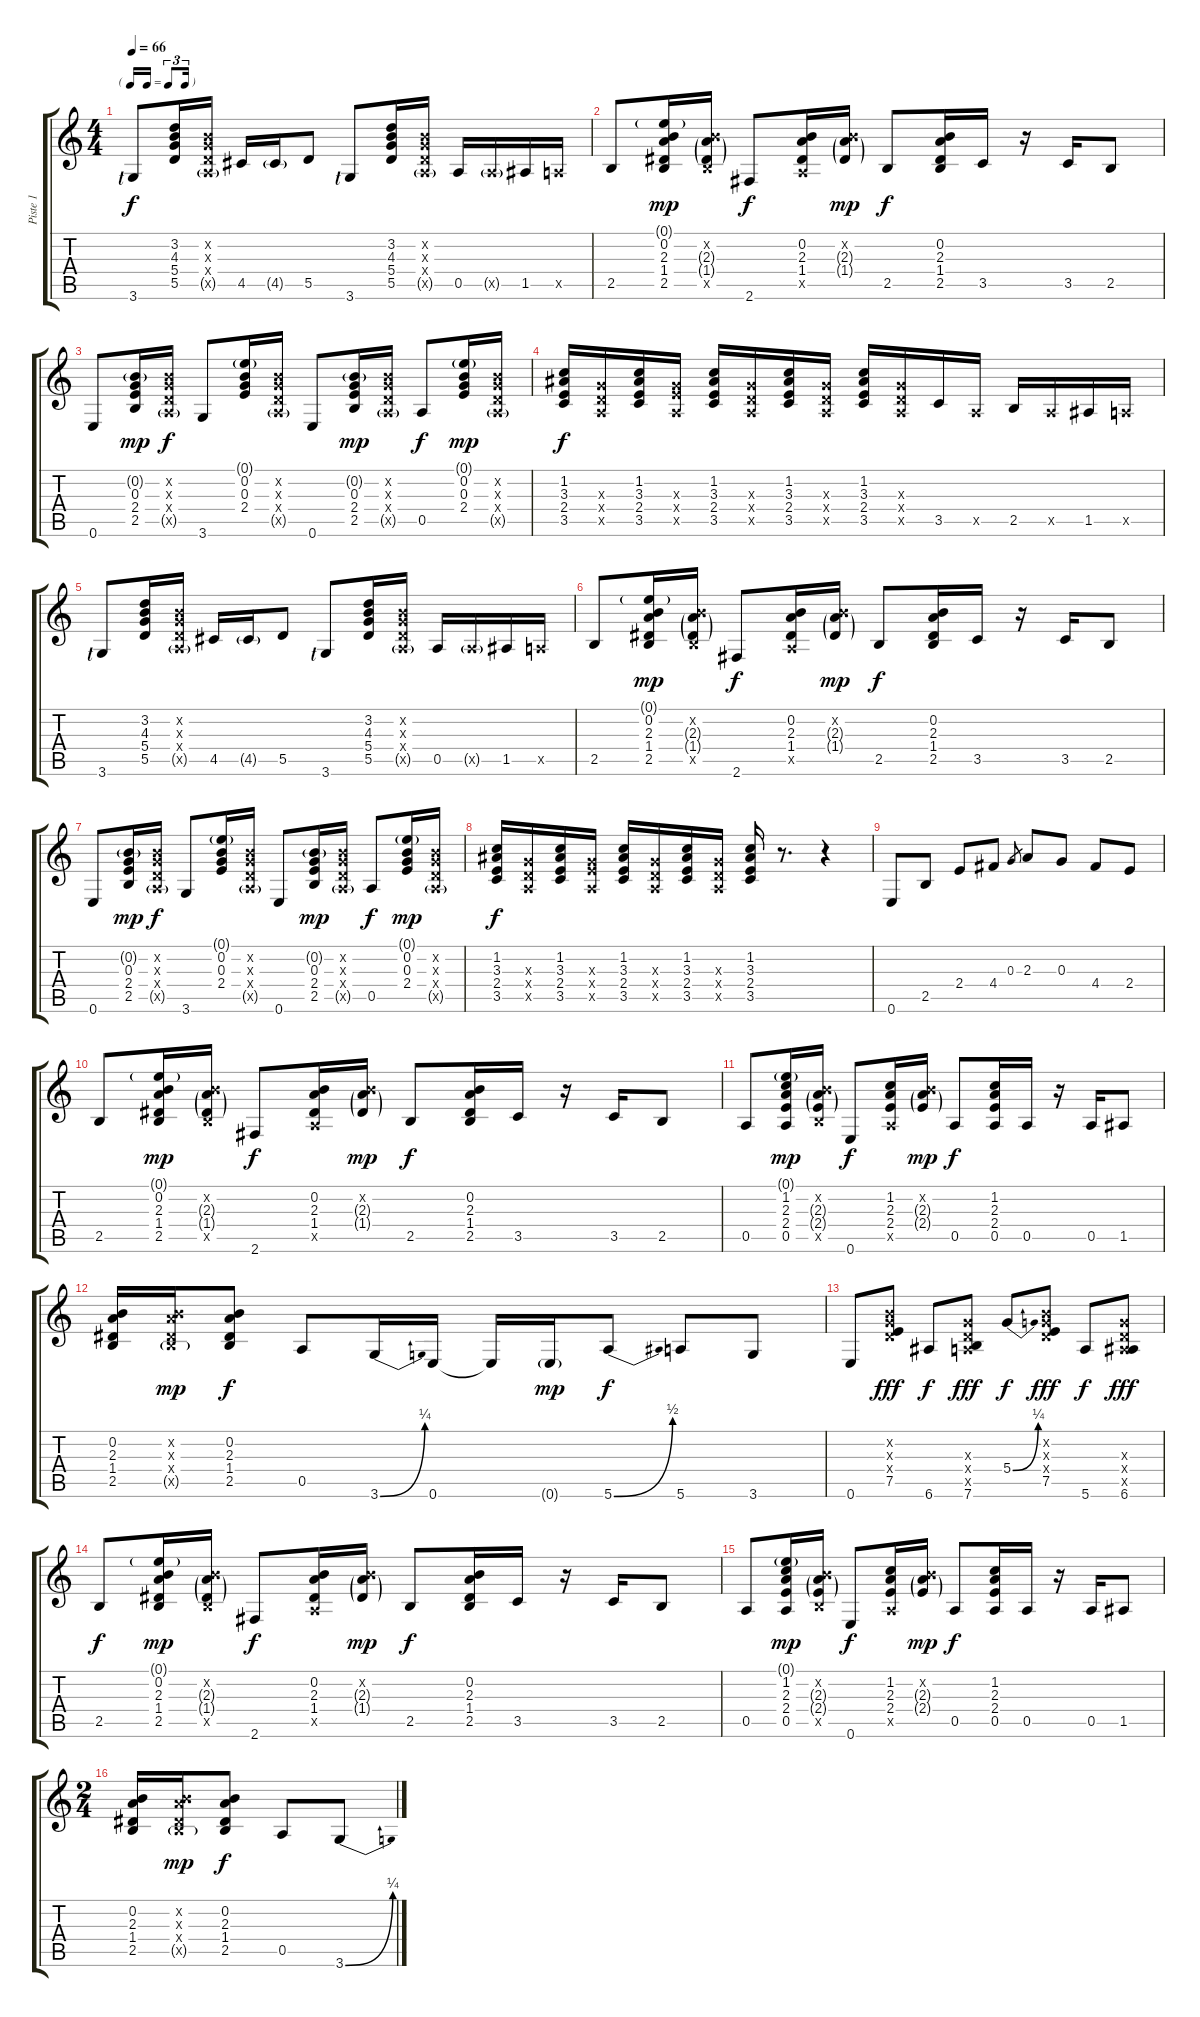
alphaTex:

\track ("Piste 1" "Piste 1") {instrument acousticguitarsteel}
\staff {score tabs}
\tuning (E4 B3 G3 D3 A2 E2) {hide}
\ts (4 4)
\tf triplet16th
\tempo 66
\clef g2
\ks c
3.6{lf 1}.8{dy f} (3.2 4.3 5.4 5.5).16 (0.2{x} 0.3{x} 0.4{x} 0.5{g x}).16 4.5.16 4.5{g}.16 5.5.8 3.6{lf 1}.8 (3.2 4.3 5.4 5.5).16 (0.2{x} 0.3{x} 0.4{x} 0.5{g x}).16 0.5.16 0.5{g x}.16 1.5.16 0.5{x}.16 |
2.5.8 (0.1{g} 0.2 2.3 1.4 2.5).16{dy mp} (0.2{x} 2.3{g} 1.4{g} 2.5{x}).16 2.6.8{dy f} (0.2 2.3 1.4 0.5{x}).16 (0.2{x} 2.3{g} 1.4{g}).16{dy mp} 2.5.8{dy f} (0.2 2.3 1.4 2.5).16 3.5.16 r.16 3.5.16 2.5.8 |
0.6.8 (0.2{g} 0.3 2.4 2.5).16{dy mp} (0.2{x} 0.3{x} 0.4{x} 0.5{g x}).16{dy f} 3.6.8 (0.1{g} 0.2 0.3 2.4).16 (0.2{x} 0.3{x} 0.4{x} 0.5{g x}).16 0.6.8 (0.2{g} 0.3 2.4 2.5).16{dy mp} (0.2{x} 0.3{x} 0.4{x} 0.5{g x}).16 0.5.8{dy f} (0.1{g} 0.2 0.3 2.4).16{dy mp} (0.2{x} 0.3{x} 0.4{x} 0.5{g x}).16 |
(1.2 3.3 2.4 3.5).16{dy f} (0.3{x} 0.4{x} 0.5{x}).16 (1.2 3.3 2.4 3.5).16 (0.3{x} 2.4{x} 0.5{x}).16 (1.2 3.3 2.4 3.5).16 (0.3{x} 0.4{x} 0.5{x}).16 (1.2 3.3 2.4 3.5).16 (0.3{x} 0.4{x} 0.5{x}).16 (1.2 3.3 2.4 3.5).16 (0.3{x} 0.4{x} 0.5{x}).16 3.5.16 0.5{x}.16 2.5.16 0.5{x}.16 1.5.16 0.5{x}.16 |
3.6{lf 1}.8 (3.2 4.3 5.4 5.5).16 (0.2{x} 0.3{x} 0.4{x} 0.5{g x}).16 4.5.16 4.5{g}.16 5.5.8 3.6{lf 1}.8 (3.2 4.3 5.4 5.5).16 (0.2{x} 0.3{x} 0.4{x} 0.5{g x}).16 0.5.16 0.5{g x}.16 1.5.16 0.5{x}.16 |
2.5.8 (0.1{g} 0.2 2.3 1.4 2.5).16{dy mp} (0.2{x} 2.3{g} 1.4{g} 2.5{x}).16 2.6.8{dy f} (0.2 2.3 1.4 0.5{x}).16 (0.2{x} 2.3{g} 1.4{g}).16{dy mp} 2.5.8{dy f} (0.2 2.3 1.4 2.5).16 3.5.16 r.16 3.5.16 2.5.8 |
0.6.8 (0.2{g} 0.3 2.4 2.5).16{dy mp} (0.2{x} 0.3{x} 0.4{x} 0.5{g x}).16{dy f} 3.6.8 (0.1{g} 0.2 0.3 2.4).16 (0.2{x} 0.3{x} 0.4{x} 0.5{g x}).16 0.6.8 (0.2{g} 0.3 2.4 2.5).16{dy mp} (0.2{x} 0.3{x} 0.4{x} 0.5{g x}).16 0.5.8{dy f} (0.1{g} 0.2 0.3 2.4).16{dy mp} (0.2{x} 0.3{x} 0.4{x} 0.5{g x}).16 |
(1.2 3.3 2.4 3.5).16{dy f} (0.3{x} 0.4{x} 0.5{x}).16 (1.2 3.3 2.4 3.5).16 (0.3{x} 2.4{x} 0.5{x}).16 (1.2 3.3 2.4 3.5).16 (0.3{x} 0.4{x} 0.5{x}).16 (1.2 3.3 2.4 3.5).16 (0.3{x} 0.4{x} 0.5{x}).16 (1.2 3.3 2.4 3.5).16 r.8{d} r.4 |
0.6.8 2.5.8 2.4.8 4.4.8 0.3.8{gr} 2.3.8 0.3.8 4.4.8 2.4.8 |
2.5.8 (0.1{g} 0.2 2.3 1.4 2.5).16{dy mp} (0.2{x} 2.3{g} 1.4{g} 2.5{x}).16 2.6.8{dy f} (0.2 2.3 1.4 0.5{x}).16 (0.2{x} 2.3{g} 1.4{g}).16{dy mp} 2.5.8{dy f} (0.2 2.3 1.4 2.5).16 3.5.16 r.16 3.5.16 2.5.8 |
0.5.8 (0.1{g} 1.2 2.3 2.4 0.5).16{dy mp} (0.2{x} 2.3{g} 2.4{g} 2.5{x}).16 0.6.8{dy f} (1.2 2.3 2.4 0.5{x}).16 (0.2{x} 2.3{g} 2.4{g}).16{dy mp} 0.5.8{dy f} (1.2 2.3 2.4 0.5).16 0.5.16 r.16 0.5.16 1.5.8 |
(0.2 2.3 1.4 2.5).16 (0.2{x} 2.3{x} 1.4{x} 2.5{g x}).16{dy mp} (0.2 2.3 1.4 2.5).8{dy f} 0.5.8 3.6{be (bend 0 0 60 1)}.16 0.6.16 0.6{t}.16 0.6{g}.16{dy mp} 5.6{be (bend 0 0 60 2)}.8{dy f} 5.6.8 3.6.8 |
0.6.8 (0.2{x} 0.3{x} 0.4{x} 7.5).8{dy fff} 6.6.8{dy f} (0.3{x} 0.4{x} 0.5{x} 7.6).8{dy fff} 5.4{be (bend 0 0 60 1)}.8{dy f} (0.2{x} 0.3{x} 0.4{x} 7.5).8{dy fff} 5.6.8{dy f} (0.3{x} 0.4{x} 0.5{x} 6.6).8{dy fff} |
2.5.8{dy f} (0.1{g} 0.2 2.3 1.4 2.5).16{dy mp} (0.2{x} 2.3{g} 1.4{g} 2.5{x}).16 2.6.8{dy f} (0.2 2.3 1.4 0.5{x}).16 (0.2{x} 2.3{g} 1.4{g}).16{dy mp} 2.5.8{dy f} (0.2 2.3 1.4 2.5).16 3.5.16 r.16 3.5.16 2.5.8 |
0.5.8 (0.1{g} 1.2 2.3 2.4 0.5).16{dy mp} (0.2{x} 2.3{g} 2.4{g} 2.5{x}).16 0.6.8{dy f} (1.2 2.3 2.4 0.5{x}).16 (0.2{x} 2.3{g} 2.4{g}).16{dy mp} 0.5.8{dy f} (1.2 2.3 2.4 0.5).16 0.5.16 r.16 0.5.16 1.5.8 |
\ts (2 4)
(0.2 2.3 1.4 2.5).16 (0.2{x} 2.3{x} 1.4{x} 2.5{g x}).16{dy mp} (0.2 2.3 1.4 2.5).8{dy f} 0.5.8 3.6{be (bend 0 0 60 1)}.8
